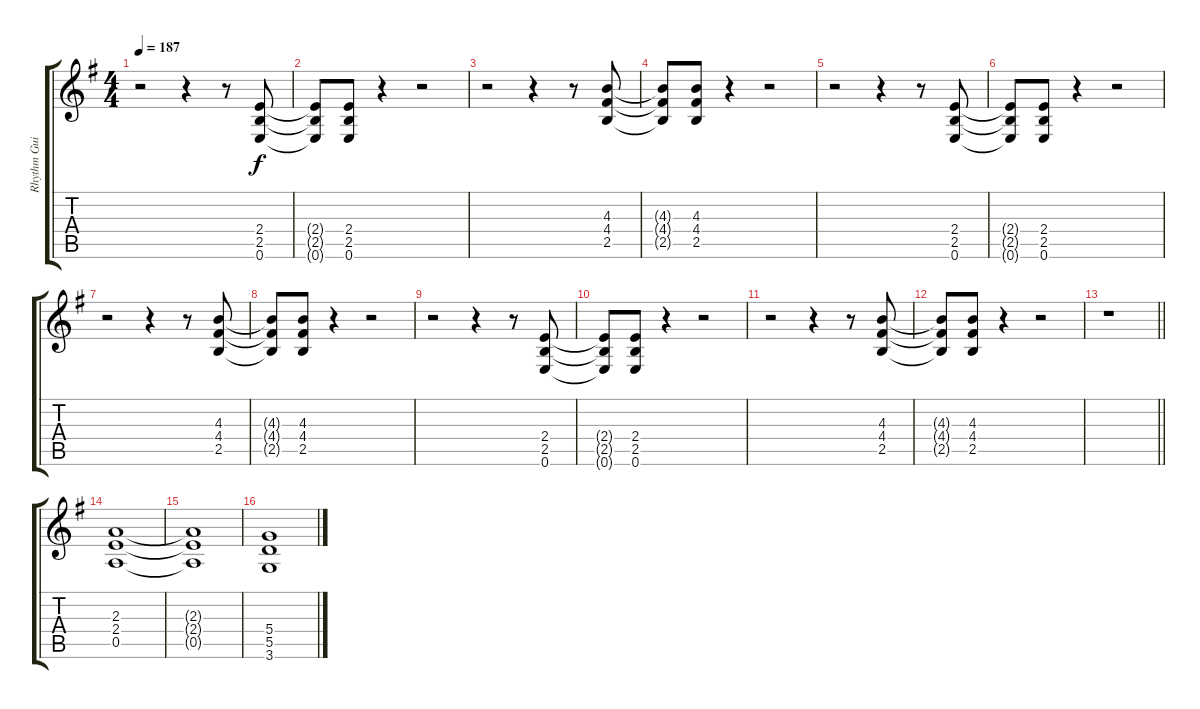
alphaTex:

\track ("Rhythm Guitar I" "Rhythm Gui") {instrument distortionguitar}
\staff {score tabs}
\tuning (E4 B3 G3 D3 A2 E2) {hide}
\ts (4 4)
\tempo 187
\clef g2
\ks g
r.2{dy f} r.4 r.8 (2.4 2.5 0.6).8 |
(2.4{t} 2.5{t} 0.6{t}).8 (2.4 2.5 0.6).8 r.4 r.2 |
r.2 r.4 r.8 (4.3 4.4 2.5).8 |
(4.3{t} 4.4{t} 2.5{t}).8 (4.3 4.4 2.5).8 r.4 r.2 |
r.2 r.4 r.8 (2.4 2.5 0.6).8 |
(2.4{t} 2.5{t} 0.6{t}).8 (2.4 2.5 0.6).8 r.4 r.2 |
r.2 r.4 r.8 (4.3 4.4 2.5).8 |
(4.3{t} 4.4{t} 2.5{t}).8 (4.3 4.4 2.5).8 r.4 r.2 |
r.2 r.4 r.8 (2.4 2.5 0.6).8 |
(2.4{t} 2.5{t} 0.6{t}).8 (2.4 2.5 0.6).8 r.4 r.2 |
r.2 r.4 r.8 (4.3 4.4 2.5).8 |
(4.3{t} 4.4{t} 2.5{t}).8 (4.3 4.4 2.5).8 r.4 r.2 |
\barLineRight lightlight
r.1 |
(2.3 2.4 0.5).1 |
(2.3{t} 2.4{t} 0.5{t}).1 |
(5.4 5.5 3.6).1
